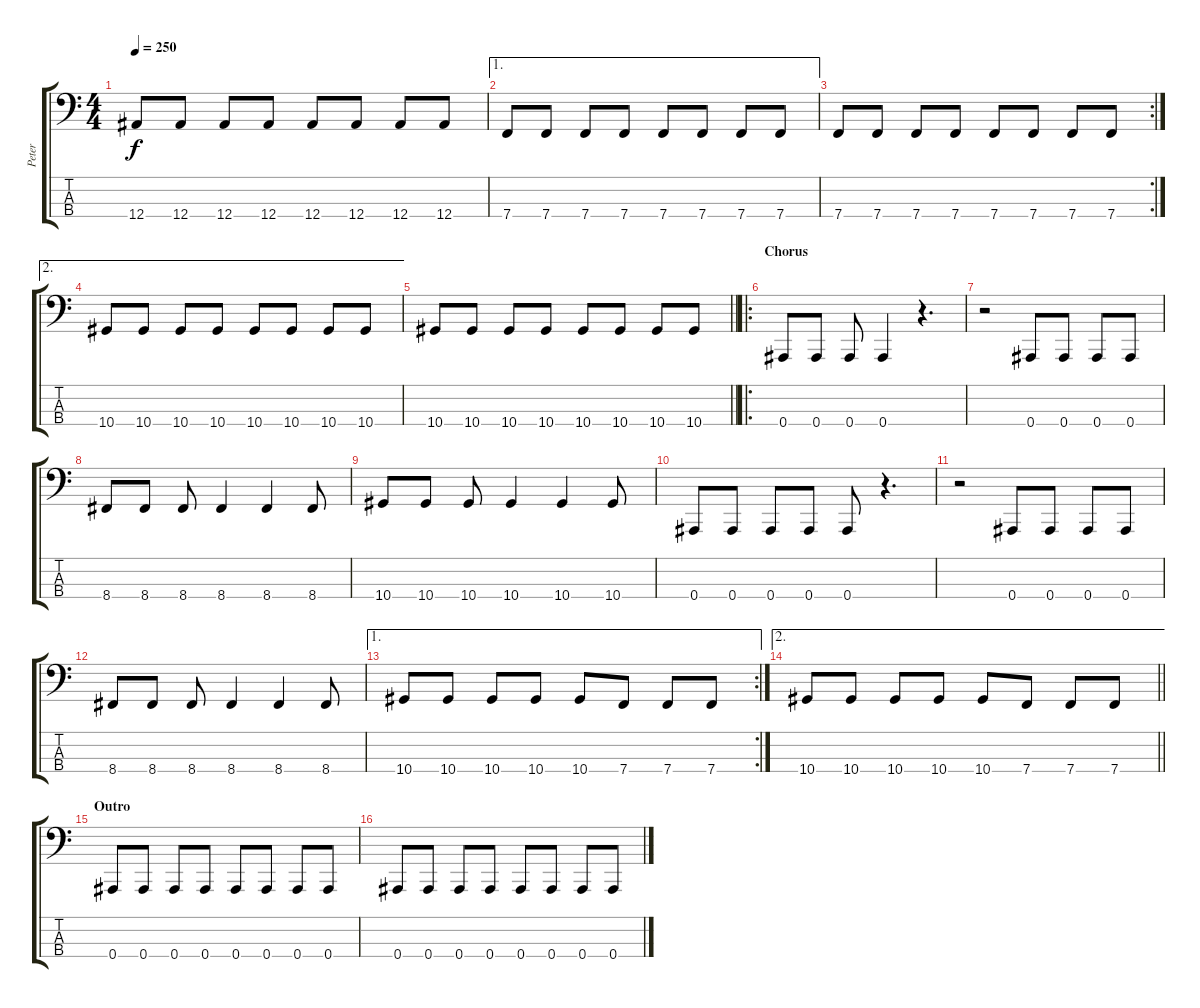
\track ("Peter" "Peter") {instrument electricbassfinger}
\staff {score tabs}
\tuning (Eb2 Bb1 F1 Bb0) {hide}
\ts (4 4)
\tempo 250
\clef f4
\ks c
12.4.8{dy f} 12.4.8 12.4.8 12.4.8 12.4.8 12.4.8 12.4.8 12.4.8 |
\ae 1
7.4.8 7.4.8 7.4.8 7.4.8 7.4.8 7.4.8 7.4.8 7.4.8 |
\rc 2
7.4.8 7.4.8 7.4.8 7.4.8 7.4.8 7.4.8 7.4.8 7.4.8 |
\ae 2
10.4.8 10.4.8 10.4.8 10.4.8 10.4.8 10.4.8 10.4.8 10.4.8 |
\barLineRight lightlight
10.4.8 10.4.8 10.4.8 10.4.8 10.4.8 10.4.8 10.4.8 10.4.8 |
\ro
\section ("" "Chorus")
0.4.8 0.4.8 0.4.8 0.4.4 r.4{d} |
r.2 0.4.8 0.4.8 0.4.8 0.4.8 |
8.4.8 8.4.8 8.4.8 8.4.4 8.4.4 8.4.8 |
10.4.8 10.4.8 10.4.8 10.4.4 10.4.4 10.4.8 |
0.4.8 0.4.8 0.4.8 0.4.8 0.4.8 r.4{d} |
r.2 0.4.8 0.4.8 0.4.8 0.4.8 |
8.4.8 8.4.8 8.4.8 8.4.4 8.4.4 8.4.8 |
\ae 1
\rc 2
10.4.8 10.4.8 10.4.8 10.4.8 10.4.8 7.4.8 7.4.8 7.4.8 |
\ae 2
\barLineRight lightlight
10.4.8 10.4.8 10.4.8 10.4.8 10.4.8 7.4.8 7.4.8 7.4.8 |
\section ("" "Outro")
0.4.8 0.4.8 0.4.8 0.4.8 0.4.8 0.4.8 0.4.8 0.4.8 |
0.4.8 0.4.8 0.4.8 0.4.8 0.4.8 0.4.8 0.4.8 0.4.8
